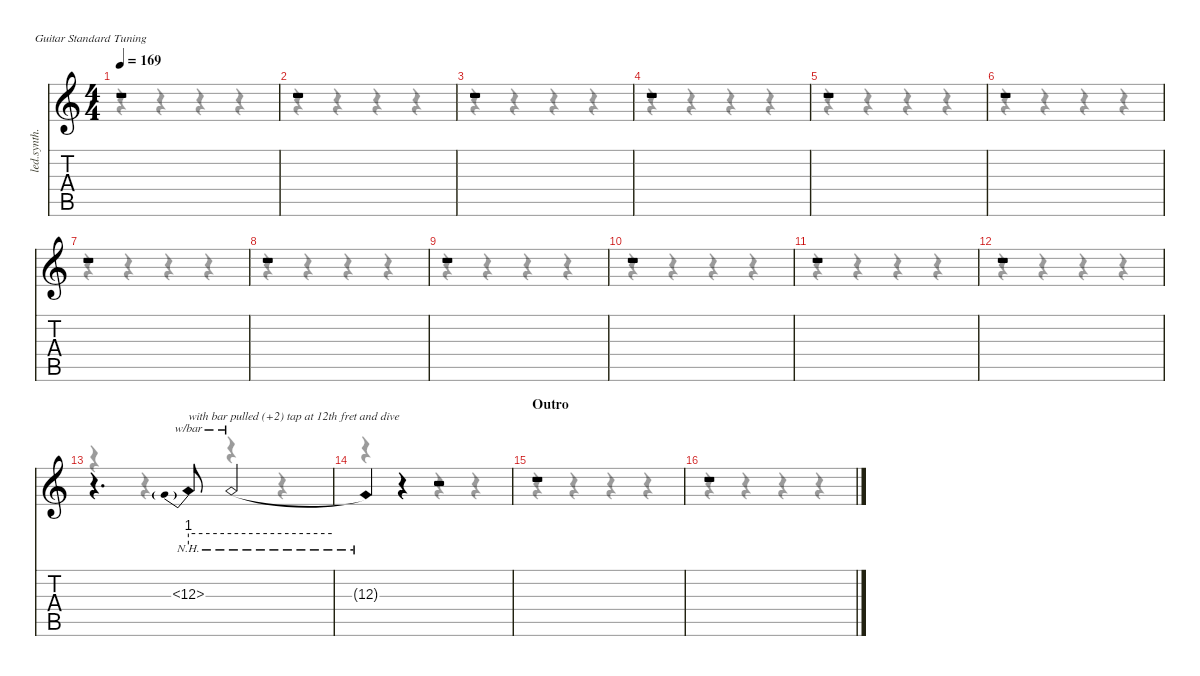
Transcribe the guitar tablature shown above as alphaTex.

\defaultSystemsLayout 4
\hideDynamics
\bracketExtendMode nobrackets
\otherSystemsTrackNameOrientation horizontal
\track ("Airplane" "led.synth.") {instrument lead2sawtooth}
\staff {score tabs}
\tuning (E4 B3 G3 D3 A2 E2)
\voice
\ts (4 4)
\tempo 169
\clef g2
\ks c
r.1{dy f} |
r.1 |
r.1 |
r.1 |
r.1 |
r.1 |
r.1 |
r.1 |
r.1 |
r.1 |
r.1 |
r.1 |
r.4{d} 12.3{nh}.8{tbe (predive default 0 4 60 4) txt "with bar pulled (+2) tap at 12th fret and dive"} 12.3{nh t}.2{tbe (hold default 0 4 60 4)} |
12.3{nh t}.4 r.4 r.2 |
\section ("" "Outro")
r.1 |
r.1
\voice
\clef g2
\ottava regular
\simile none
\ks c
r.4{dy mf} r.4 r.4 r.4 |
r.4 r.4 r.4 r.4 |
r.4 r.4 r.4 r.4 |
r.4 r.4 r.4 r.4 |
r.4 r.4 r.4 r.4 |
r.4 r.4 r.4 r.4 |
r.4 r.4 r.4 r.4 |
r.4 r.4 r.4 r.4 |
r.4 r.4 r.4 r.4 |
r.4 r.4 r.4 r.4 |
r.4 r.4 r.4 r.4 |
r.4 r.4 r.4 r.4 |
r.4 r.4 r.4 r.4 |
r.4 r.4 r.4 r.4 |
r.4 r.4 r.4 r.4 |
r.4 r.4 r.4 r.4
